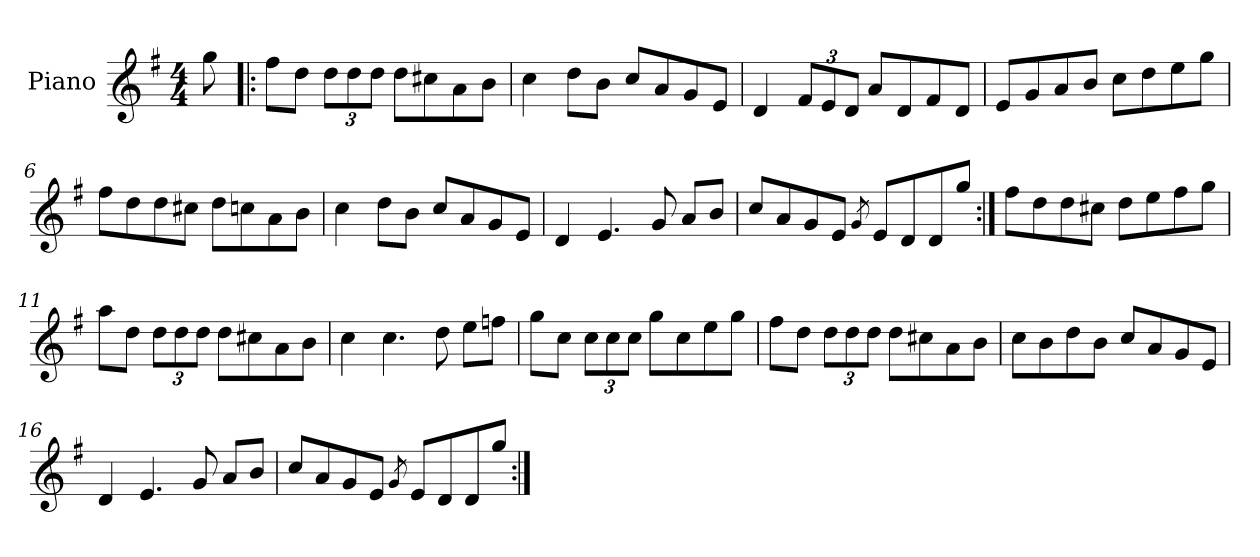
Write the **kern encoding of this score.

**kern
*part1
*staff1
*I"Piano
*I'Pno
*clefG2
*k[f#]
*D:mix
*M4/4
=1
8gg\
=2!|:
8ff#\L
8dd\J
12dd\L
12dd\
12dd\J
8dd\L
8cc#X\
8a\
8b\J
=3
4cc\
8dd\L
8b\J
8cc/L
8a/
8g/
8e/J
=4
4d/
12f#/L
12e/
12d/J
8a/L
8d/
8f#/
8d/J
=5
8e/L
8g/
8a/
8b/J
8cc\L
8dd\
8ee\
8gg\J
=6
8ff#\L
8dd\
8dd\
8cc#X\J
8dd\L
8ccn\
8a\
8b\J
=7
4cc\
8dd\L
8b\J
8cc/L
8a/
8g/
8e/J
=8
4d/
4.e/
8g/
8a/L
8b/J
=9
8cc/L
8a/
8g/
8e/J
8qg/
8e/L
8d/
8d/
8gg/J
=10:|!
8ff#\L
8dd\
8dd\
8cc#X\J
8dd\L
8ee\
8ff#\
8gg\J
=11
8aa\L
8dd\J
12dd\L
12dd\
12dd\J
8dd\L
8cc#X\
8a\
8b\J
=12
4cc\
4.cc\
8dd\
8ee\L
8ffn\J
=13
8gg\L
8cc\J
12cc\L
12cc\
12cc\J
8gg\L
8cc\
8ee\
8gg\J
=14
8ff#\L
8dd\J
12dd\L
12dd\
12dd\J
8dd\L
8cc#X\
8a\
8b\J
=15
8cc\L
8b\
8dd\
8b\J
8cc/L
8a/
8g/
8e/J
=16
4d/
4.e/
8g/
8a/L
8b/J
=17
8cc/L
8a/
8g/
8e/J
8qg/
8e/L
8d/
8d/
8gg/J
=:|!
*-
